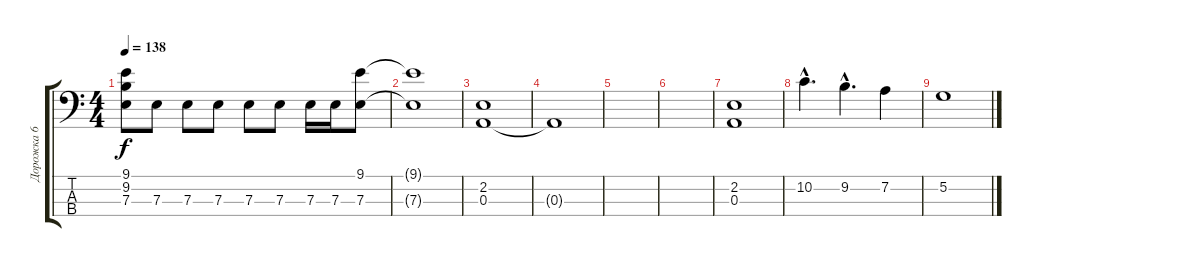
\track ("Дорожка 6" "Дорожка 6") {instrument electricbasspick}
\staff {score tabs}
\tuning (G2 D2 A1 E1) {hide}
\ts (4 4)
\tempo 138
\clef f4
\ks c
(9.1{t} 9.2{t} 7.3{t}).8{dy f} 7.3.8 7.3.8 7.3.8 7.3.8 7.3.8 7.3.16 7.3.16 (9.1 7.3).8 |
(9.1{t} 7.3{t}).1 |
(2.2 0.3).1 |
0.3{t}.1 |
|
|
(2.2 0.3).1 |
10.2{hac}.4{d} 9.2{hac}.4{d} 7.2.4 |
5.2.1
